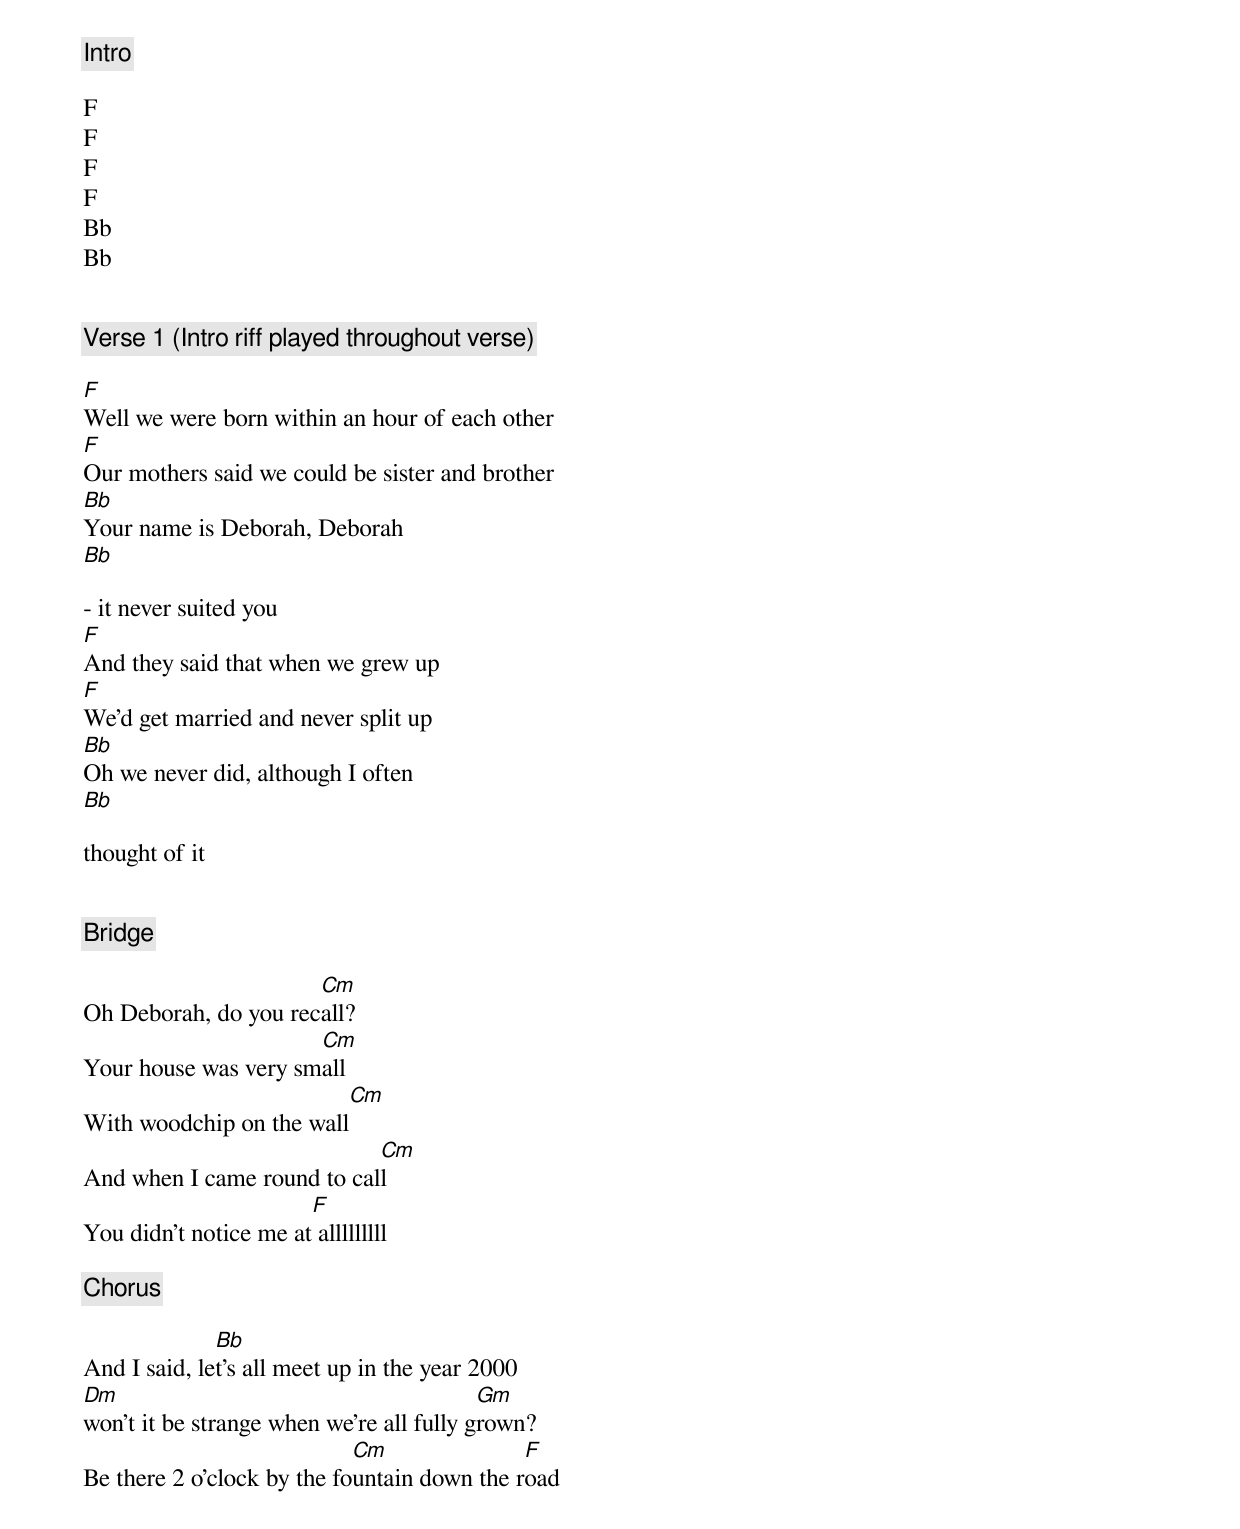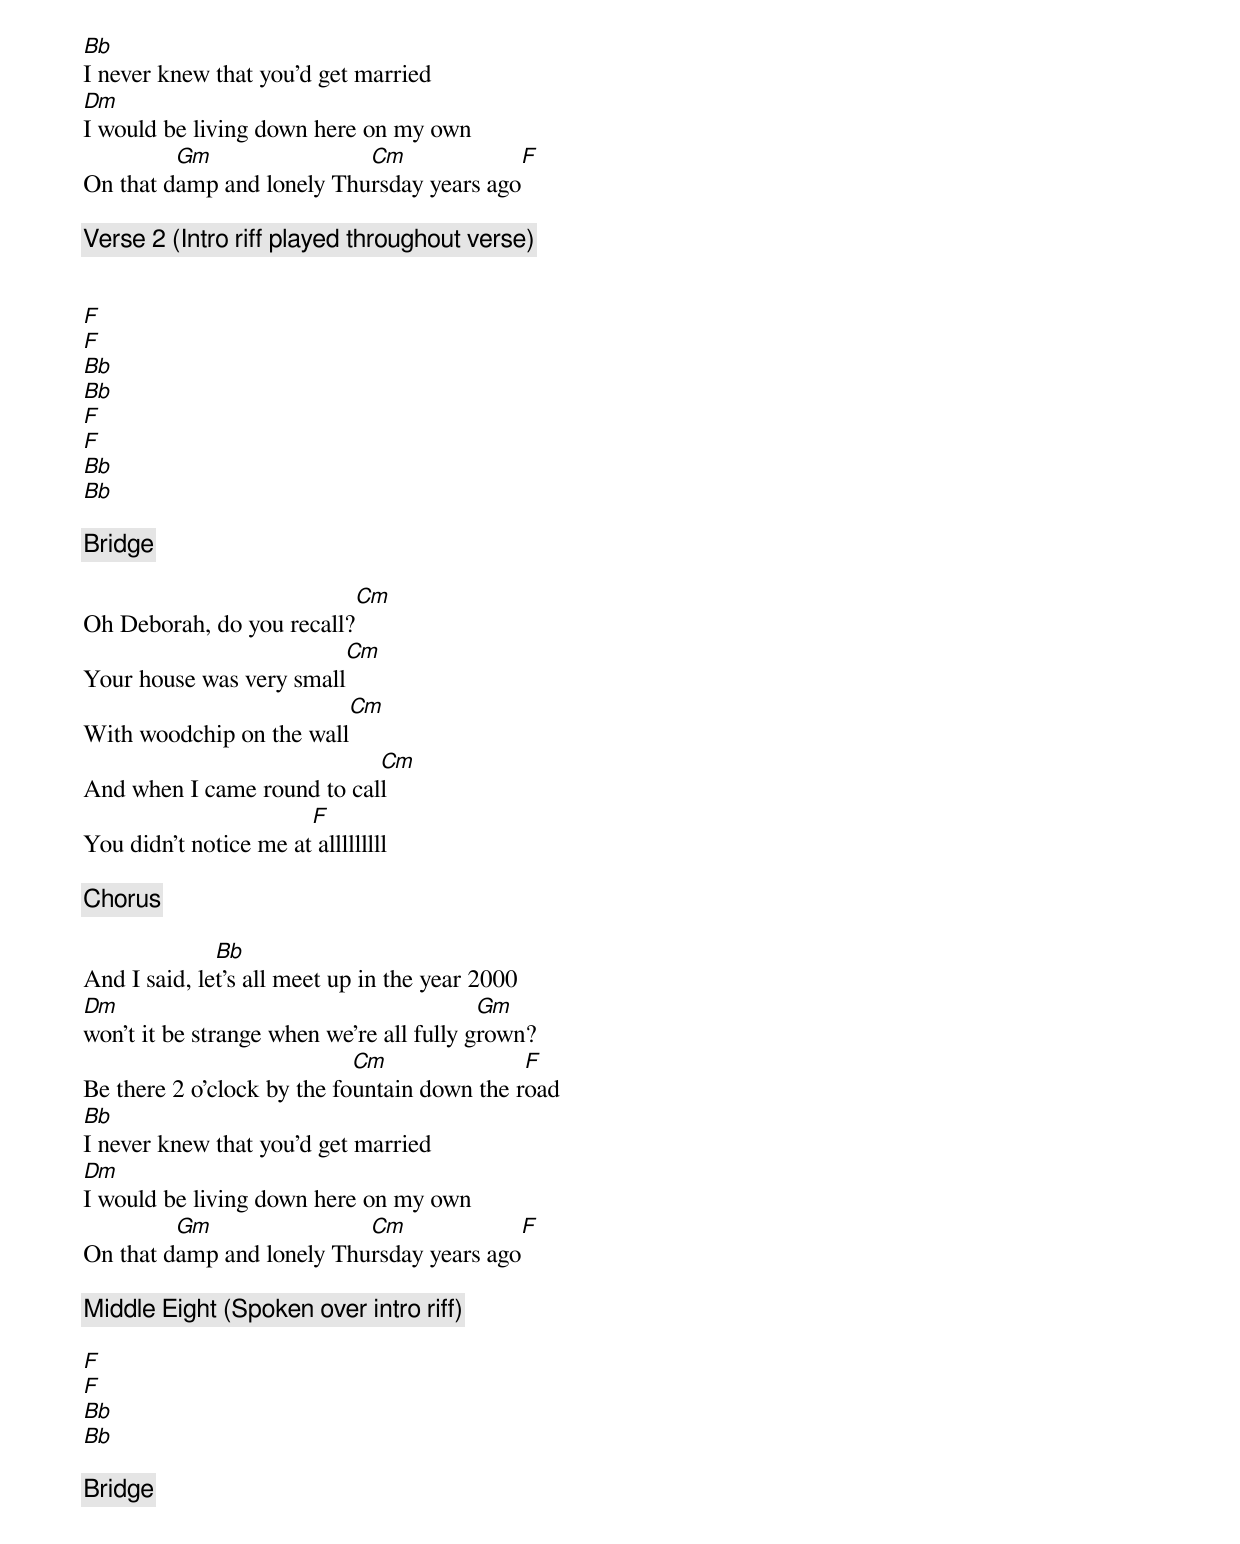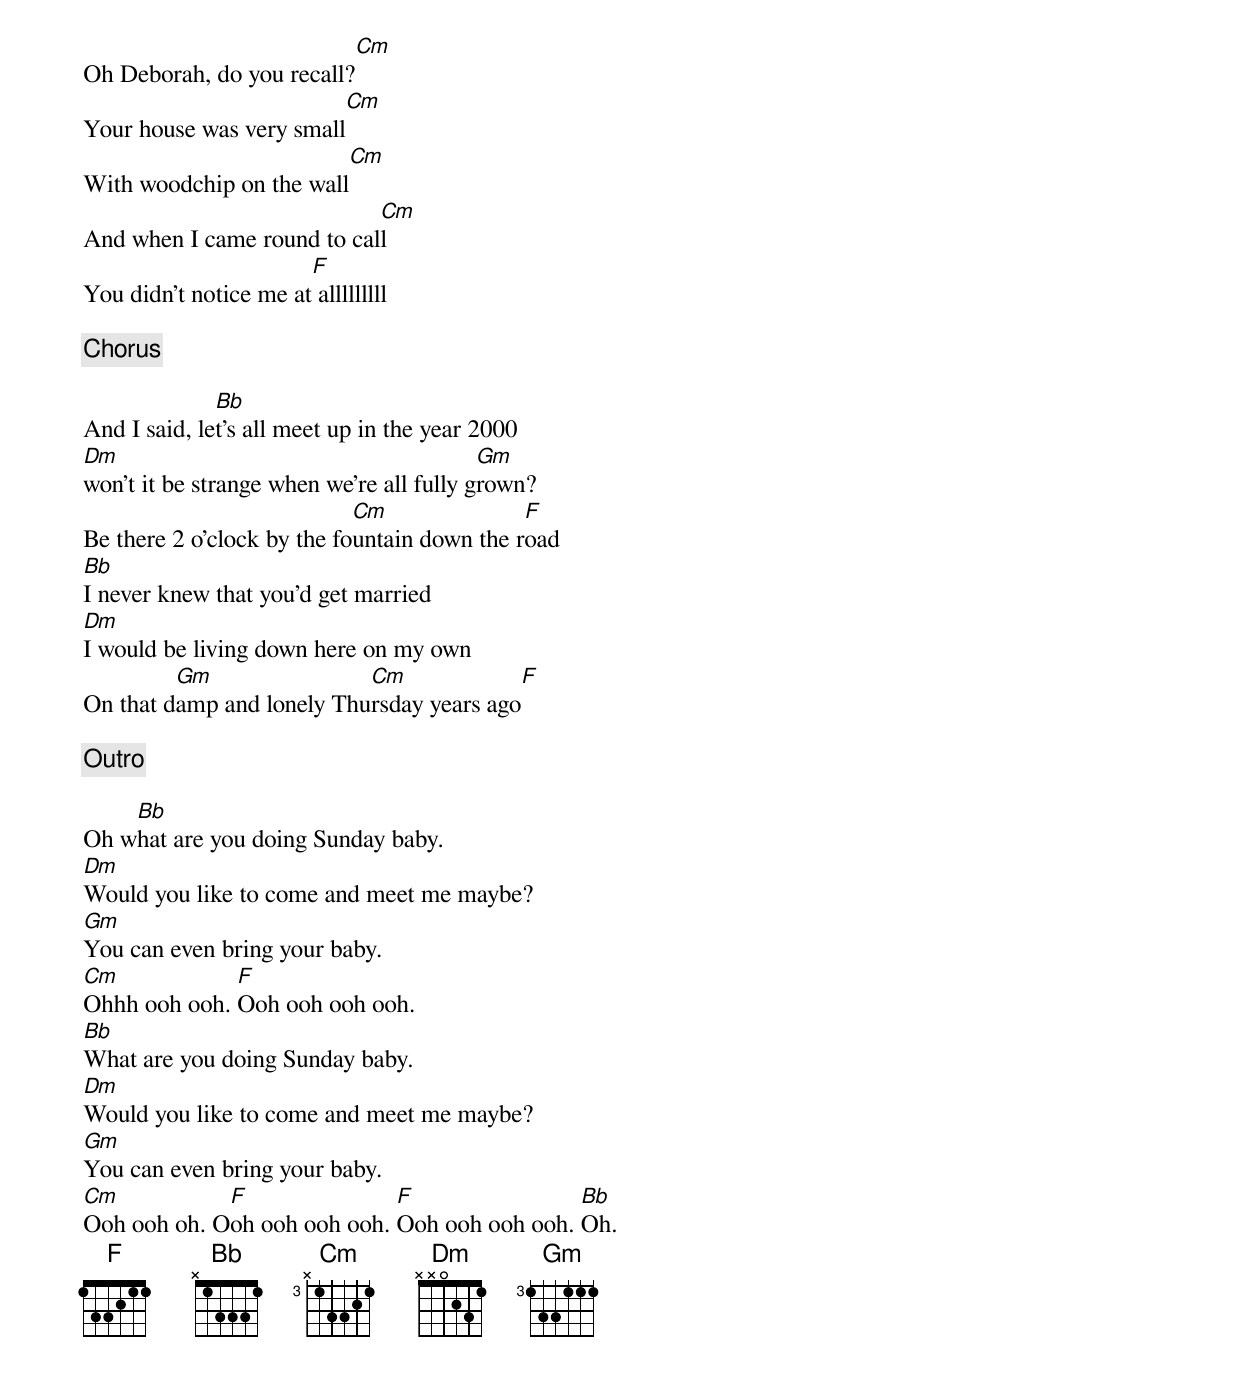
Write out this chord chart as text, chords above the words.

Disco 2000 (Pulp)

[Intro]

F
F
F
F
Bb
Bb


[Verse 1] (Intro riff played throughout verse)

F
Well we were born within an hour of each other
F
Our mothers said we could be sister and brother
Bb
Your name is Deborah, Deborah
Bb

- it never suited you
F
And they said that when we grew up
F
We'd get married and never split up
Bb
Oh we never did, although I often
Bb

thought of it


[Bridge]

                      Cm
Oh Deborah, do you recall?
                      Cm
Your house was very small
                            Cm
With woodchip on the wall
                            Cm
And when I came round to call
                       F
You didn't notice me at alllllllll

[Chorus]

              Bb
And I said, let's all meet up in the year 2000
Dm                                        Gm
won't it be strange when we're all fully grown?
                            Cm               F
Be there 2 o'clock by the fountain down the road
Bb
I never knew that you'd get married
Dm
I would be living down here on my own
         Gm                Cm              F
On that damp and lonely Thursday years ago

[Verse 2] (Intro riff played throughout verse)


F
F
Bb
Bb
F
F
Bb
Bb

[Bridge]

                           Cm
Oh Deborah, do you recall?
                           Cm
Your house was very small
                            Cm
With woodchip on the wall
                            Cm
And when I came round to call
                       F
You didn't notice me at alllllllll

[Chorus]

              Bb
And I said, let's all meet up in the year 2000
Dm                                        Gm
won't it be strange when we're all fully grown?
                            Cm               F
Be there 2 o'clock by the fountain down the road
Bb
I never knew that you'd get married
Dm
I would be living down here on my own
         Gm                Cm              F
On that damp and lonely Thursday years ago

[Middle Eight] (Spoken over intro riff)

F
F
Bb
Bb

[Bridge]

                           Cm
Oh Deborah, do you recall?
                           Cm
Your house was very small
                            Cm
With woodchip on the wall
                            Cm
And when I came round to call
                       F
You didn't notice me at alllllllll

[Chorus]

              Bb
And I said, let's all meet up in the year 2000
Dm                                        Gm
won't it be strange when we're all fully grown?
                            Cm               F
Be there 2 o'clock by the fountain down the road
Bb
I never knew that you'd get married
Dm
I would be living down here on my own
         Gm                Cm              F
On that damp and lonely Thursday years ago

[Outro]

    Bb
Oh what are you doing Sunday baby.
Dm
Would you like to come and meet me maybe?
Gm
You can even bring your baby.
Cm            F
Ohhh ooh ooh. Ooh ooh ooh ooh.
Bb
What are you doing Sunday baby.
Dm
Would you like to come and meet me maybe?
Gm
You can even bring your baby.
Cm           F               F                Bb
Ooh ooh oh. Ooh ooh ooh ooh. Ooh ooh ooh ooh. Oh.
